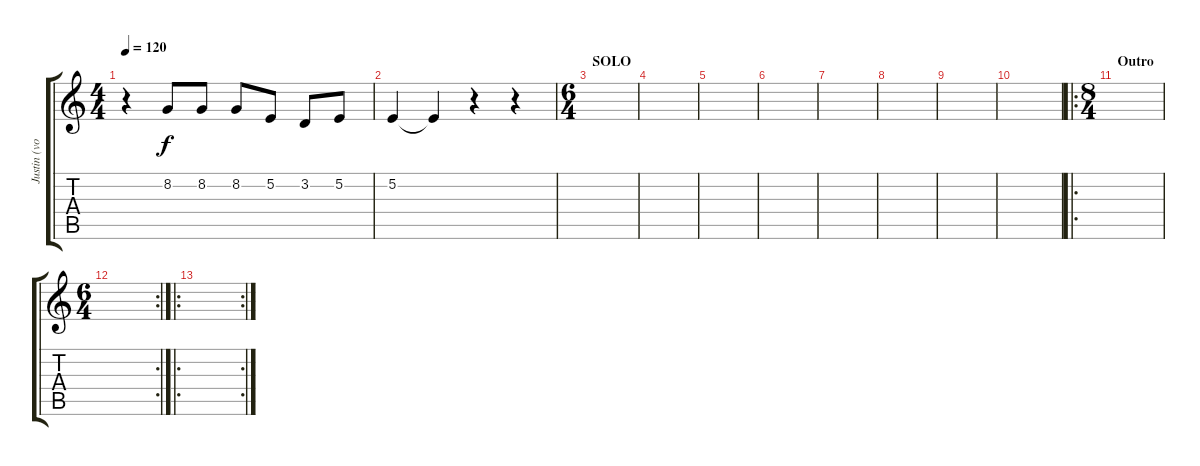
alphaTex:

\track ("Justin (vocals)" "Justin (vo") {instrument choiraahs}
\staff {score tabs}
\tuning (E4 B3 G3 D3 A2 E2) {hide}
\ts (4 4)
\tempo 120
\clef g2
\ks c
r.4{dy f} 8.2.8 8.2.8 8.2.8 5.2.8 3.2.8 5.2.8 |
5.2.4 5.2{t}.4 r.4 r.4 |
\ts (6 4)
\section ("" "SOLO")
|
|
|
|
|
|
|
|
\ro
\ts (8 4)
\section ("" "Outro")
|
\rc 2
\ts (6 4)
|
\ro
\rc 2
